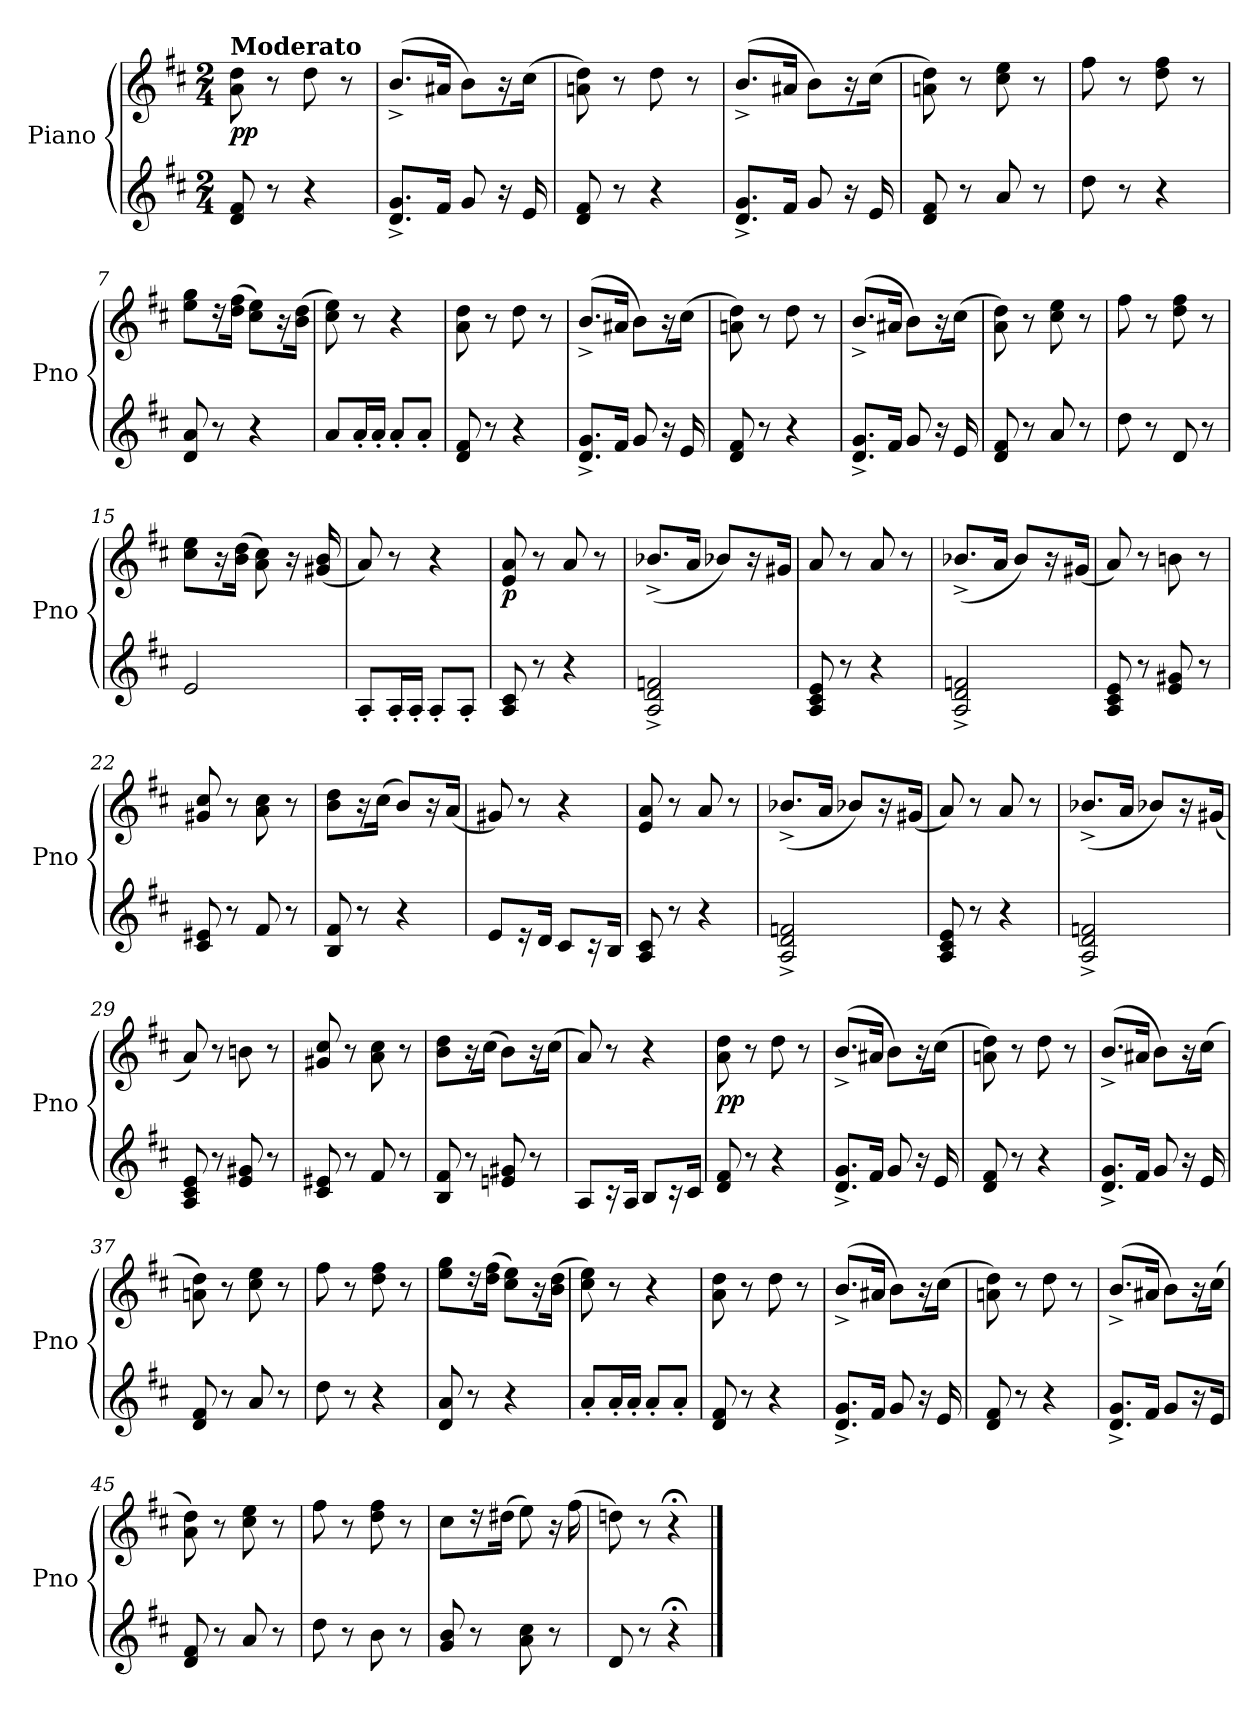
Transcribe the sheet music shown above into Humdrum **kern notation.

**kern	**kern	**dynam
*part1	*part1	*part1
*staff2	*staff1	*staff1/2
*I"Piano	*	*
*I'Pno	*	*
*clefG2	*clefG2	*
*k[f#c#]	*k[f#c#]	*
*M2/4	*M2/4	*
=1	=1	=1
!	!LO:TX:a:B:t=Moderato	!
!	!	!LO:DY:b
8d/<< 8f#/<<	8a\ 8dd\	pp
8r	8r	.
4r	8dd\	.
.	8r	.
=2	=2	=2
8.d/<^< 8.g/<^<L	(>8.b^/L	.
16f#/Jk	16a#X/Jk	.
8g/	8b\L)	.
16r	16r	.
16e</	(>16cc#\Jk	.
=3	=3	=3
8d/ 8f#/	8an\ 8dd\)	.
8r	8r	.
4r	8dd\	.
.	8r	.
=4	=4	=4
8.d/^ 8.g/^L	(>8.b^/L	.
16f#/Jk	16a#X/Jk	.
8g/	8b\L)	.
16r	16r	.
16e/	(>16cc#\Jk	.
!!LO:LB:g=z
=5	=5	=5
8d/ 8f#/	8an\ 8dd\)	.
8r	8r	.
8a</	8cc#\ 8ee\	.
8r	8r	.
=6	=6	=6
8dd\	8ff#\	.
8r	8r	.
4r	8dd\ 8ff#\	.
.	8r	.
=7	=7	=7
8d/ 8a/	8ee\ 8gg\L	.
8r	16r	.
.	(>16dd\ 16ff#\Jk	.
4r	8cc#\ 8ee\L)	.
.	16r	.
.	(>16b\ 16dd\Jk	.
=8	=8	=8
8a/L	8cc#\ 8ee\)	.
16a<'/L	8r	.
16a<'/JJ	.	.
8a<'/L	4r	.
8a<'/J	.	.
=9	=9	=9
8d/< 8f#/<	8a\ 8dd\	.
8r	8r	.
4r	8dd\	.
.	8r	.
!!LO:LB:g=z
=10	=10	=10
8.d/^ 8.g/^L	(>8.b^/L	.
16f#/Jk	16a#X/Jk	.
8g/	8b\L)	.
16r	16r	.
16e/	(>16cc#\Jk	.
=11	=11	=11
8d/ 8f#/	8an\ 8dd\)	.
8r	8r	.
4r	8dd\	.
.	8r	.
=12	=12	=12
8.d/^ 8.g/^L	(>8.b^/L	.
16f#/Jk	16a#X/Jk	.
8g/	8b\L)	.
16r	16r	.
16e/	(>16cc#\Jk	.
=13	=13	=13
8d/ 8f#/	8a\ 8dd\)	.
8r	8r	.
8a/	8cc#\ 8ee\	.
8r	8r	.
!!LO:LB:g=z
=14	=14	=14
8dd\	8ff#\	.
8r	8r	.
8d/	8dd\ 8ff#\	.
8r	8r	.
=15	=15	=15
2e/	8cc#\ 8ee\L	.
.	16r	.
.	(>16b\ 16dd\Jk	.
.	8a\ 8cc#\)	.
.	16r	.
.	(<16g#X/ 16b/	.
=16	=16	=16
8A'/L	8a/)	.
16A<'/L	8r	.
16A<'/JJ	.	.
8A<'/L	4r	.
8A<'/J	.	.
=17	=17	=17
!	!	!LO:DY:b
8A/<< 8c#/<<	8e/ 8a/	p
8r	8r	.
4r	8a/	.
.	8r	.
!!LO:LB:g=z
=18	=18	=18
2A/^ 2d/^ 2fn/^	(<8.b-X^/L	.
.	16a/Jk	.
.	8b-X/L)	.
.	16r	.
.	16g#X/Jk	.
=19	=19	=19
8A/ 8c#/ 8e/	8a/	.
8r	8r	.
4r	8a/	.
.	8r	.
=20	=20	=20
2A/^ 2d/^ 2fn/^	(<8.b-X^/L	.
.	16a/Jk	.
.	8b-/L)	.
.	16r	.
.	(<16g#X/Jk	.
=21	=21	=21
8A/ 8c#/ 8e/	8a/)	.
8r	8r	.
8e/<< 8g#X/<<	8bn\	.
8r	8r	.
!!LO:PB:g=z
=22	=22	=22
8c#/<< 8e#X/<<	8g#X/ 8cc#/	.
8r	8r	.
8f#</	8a\ 8cc#\	.
8r	8r	.
=23	=23	=23
8B/<< 8f#/<<	8b\ 8dd\L	.
8r	16r	.
.	(>16cc#\Jk	.
4r	8b/L)	.
.	16r	.
.	(<16a/Jk	.
=24	=24	=24
8e</L	8g#X/)	.
16r	8r	.
16d</Jk	.	.
8c#</L	4r	.
16r	.	.
16B</Jk	.	.
=25	=25	=25
8A/ 8c#/	8e/ 8a/	.
8r	8r	.
4r	8a/	.
.	8r	.
=26	=26	=26
2A/^ 2d/^ 2fn/^	(<8.b-X^/L	.
.	16a/Jk	.
.	8b-X/L)	.
.	16r	.
.	(<16g#X/Jk	.
=27	=27	=27
8A/ 8c#/ 8e/	8a/)	.
8r	8r	.
4r	8a/	.
.	8r	.
=28	=28	=28
2A/^ 2d/^ 2fn/^	(<8.b-X^/L	.
.	16a/Jk	.
.	8b-X/L)	.
.	16r	.
.	(<16g#X/Jk	.
!!LO:LB:g=z
=29	=29	=29
8A/ 8c#/ 8e/	8a/)	.
8r	8r	.
8e/ 8g#X/	8bn\	.
8r	8r	.
=30	=30	=30
8c#/ 8e#X/	8g#X/ 8cc#/	.
8r	8r	.
8f#/	8a\ 8cc#\	.
8r	8r	.
=31	=31	=31
8B/<< 8f#/<<	8b\ 8dd\L	.
8r	16r	.
.	(>16cc#\Jk	.
8en/<< 8g#X/<<	8b\L)	.
8r	16r	.
.	(>16cc#\Jk	.
=32	=32	=32
8A</L	8a/)	.
16r	8r	.
16A</Jk	.	.
8B</L	4r	.
16r	.	.
16c#</Jk	.	.
=33	=33	=33
!	!	!LO:DY:b
8d/ 8f#/	8a\ 8dd\	pp
8r	8r	.
4r	8dd\	.
.	8r	.
=34	=34	=34
8.d/^ 8.g/^L	(>8.b^/L	.
16f#/Jk	16a#X/Jk	.
8g/	8b\L)	.
16r	16r	.
16e/	(>16cc#\Jk	.
=35	=35	=35
8d/ 8f#/	8an\ 8dd\)	.
8r	8r	.
4r	8dd\	.
.	8r	.
!!LO:LB:g=z
=36	=36	=36
8.d/^ 8.g/^L	(>8.b^/L	.
16f#/Jk	16a#X/Jk	.
8g/	8b\L)	.
16r	16r	.
16e/	(>16cc#\Jk	.
=37	=37	=37
8d/ 8f#/	8an\ 8dd\)	.
8r	8r	.
8a/	8cc#\ 8ee\	.
8r	8r	.
=38	=38	=38
8dd\	8ff#\	.
8r	8r	.
4r	8dd\ 8ff#\	.
.	8r	.
!!LO:LB:g=z
=39	=39	=39
8d/ 8a/	8ee\ 8gg\L	.
8r	16r	.
.	(>16dd\ 16ff#\Jk	.
4r	8cc#\ 8ee\L)	.
.	16r	.
.	(>16b\ 16dd\Jk	.
=40	=40	=40
8a'/L	8cc#\ 8ee\)	.
16a'/L	8r	.
16a'/JJ	.	.
8a'/L	4r	.
8a'/J	.	.
=41	=41	=41
8d/ 8f#/	8a\ 8dd\	.
8r	8r	.
4r	8dd\	.
.	8r	.
=42	=42	=42
8.d/^ 8.g/^L	(>8.b^/L	.
16f#/Jk	16a#X/Jk	.
8g/	8b\L)	.
16r	16r	.
16e/	(>16cc#\Jk	.
=43	=43	=43
8d/ 8f#/	8an\ 8dd\)	.
8r	8r	.
4r	8dd\	.
.	8r	.
!!LO:LB:g=z
=44	=44	=44
8.d/^ 8.g/^L	(>8.b^/L	.
16f#/Jk	16a#X/Jk	.
8g/L	8b\L)	.
16r	16r	.
16e/Jk	(>16cc#\Jk	.
=45	=45	=45
8d/ 8f#/	8a\ 8dd\)	.
8r	8r	.
8a/	8cc#\ 8ee\	.
8r	8r	.
=46	=46	=46
8dd\	8ff#\	.
8r	8r	.
8b<\	8dd\ 8ff#\	.
8r	8r	.
=47	=47	=47
8g/<< 8b/<<	8cc#\L	.
8r	16r	.
.	(>16dd#X\Jk	.
8a\<< 8cc#\<<	8ee\)	.
8r	16r	.
.	(>16ff#\	.
=48	=48	=48
8d/	8ddn\)	.
8r	8r	.
4r;<	4r;<	.
==	==	==
*-	*-	*-
